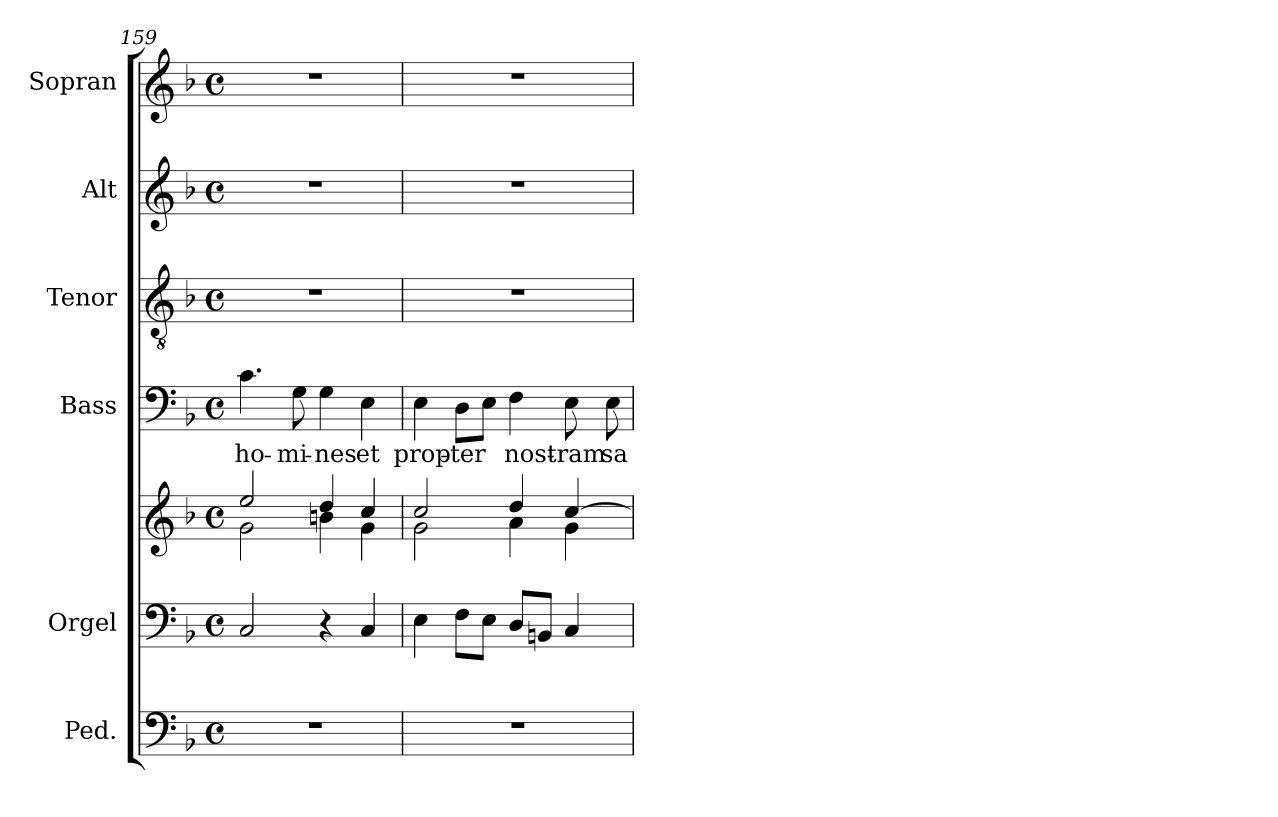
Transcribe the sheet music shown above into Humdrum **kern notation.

**kern	**kern	**kern	**kern	**text	**kern	**kern	**kern
*part6	*part5	*part5	*part4	*part4	*part3	*part2	*part1
*staff7	*staff6	*staff5	*staff4	*staff4	*staff3	*staff2	*staff1
*I"Ped.	*I"Orgel	*	*I"Bass	*	*I"Tenor	*I"Alt	*I"Sopran
*	*I'Org.	*	*I'B.	*	*I'T.	*I'A.	*I'S.
*clefF4	*clefF4	*clefG2	*clefF4	*	*clefGv2	*clefG2	*clefG2
*ITrd7c12	*	*	*	*	*	*	*
*k[b-]	*k[b-]	*k[b-]	*k[b-]	*	*k[b-]	*k[b-]	*k[b-]
*F:	*F:	*F:	*F:	*	*F:	*F:	*F:
*M4/4	*M4/4	*M4/4	*M4/4	*	*M4/4	*M4/4	*M4/4
*met(c)	*met(c)	*met(c)	*met(c)	*	*met(c)	*met(c)	*met(c)
=159	=159	=159	=159	=159	=159	=159	=159
*	*	*^	*	*	*	*	*
!	!	!	!	!	!LO:LY:b	!	!	!
1r	2C/	2ee/	2g\	4.c\	ho-	1r	1r	1r
!	!	!	!	!	!LO:LY:b	!	!	!
.	.	.	.	8G\	-mi-	.	.	.
!	!	!	!	!	!LO:LY:b	!	!	!
.	4r	4dd/	4bn\	4G\	-nes	.	.	.
!	!	!	!	!	!LO:LY:b	!	!	!
.	4C/	4cc/	4g\	4E\	et	.	.	.
=160	=160	=160	=160	=160	=160	=160	=160	=160
!	!	!	!	!	!LO:LY:b	!	!	!
1r	4E\	2cc/	2g\	4E\	prop-	1r	1r	1r
!	!	!	!	!	!LO:LY:b	!	!	!
.	8F\L	.	.	8D\L	-ter	.	.	.
.	8E\J	.	.	8E\J	.	.	.	.
!	!	!	!	!	!LO:LY:b	!	!	!
.	8D/L	4dd/	4a\	4F\	nost-	.	.	.
.	8BBn/J	.	.	.	.	.	.	.
!	!	!	!	!	!LO:LY:b	!	!	!
.	4C/	[>4cc/	4g\	8E\	-ram	.	.	.
!	!	!	!	!	!LO:LY:b	!	!	!
.	.	.	.	8E\	sa-	.	.	.
*	*	*v	*v	*	*	*	*	*
=	=	=	=	=	=	=	=
*-	*-	*-	*-	*-	*-	*-	*-
